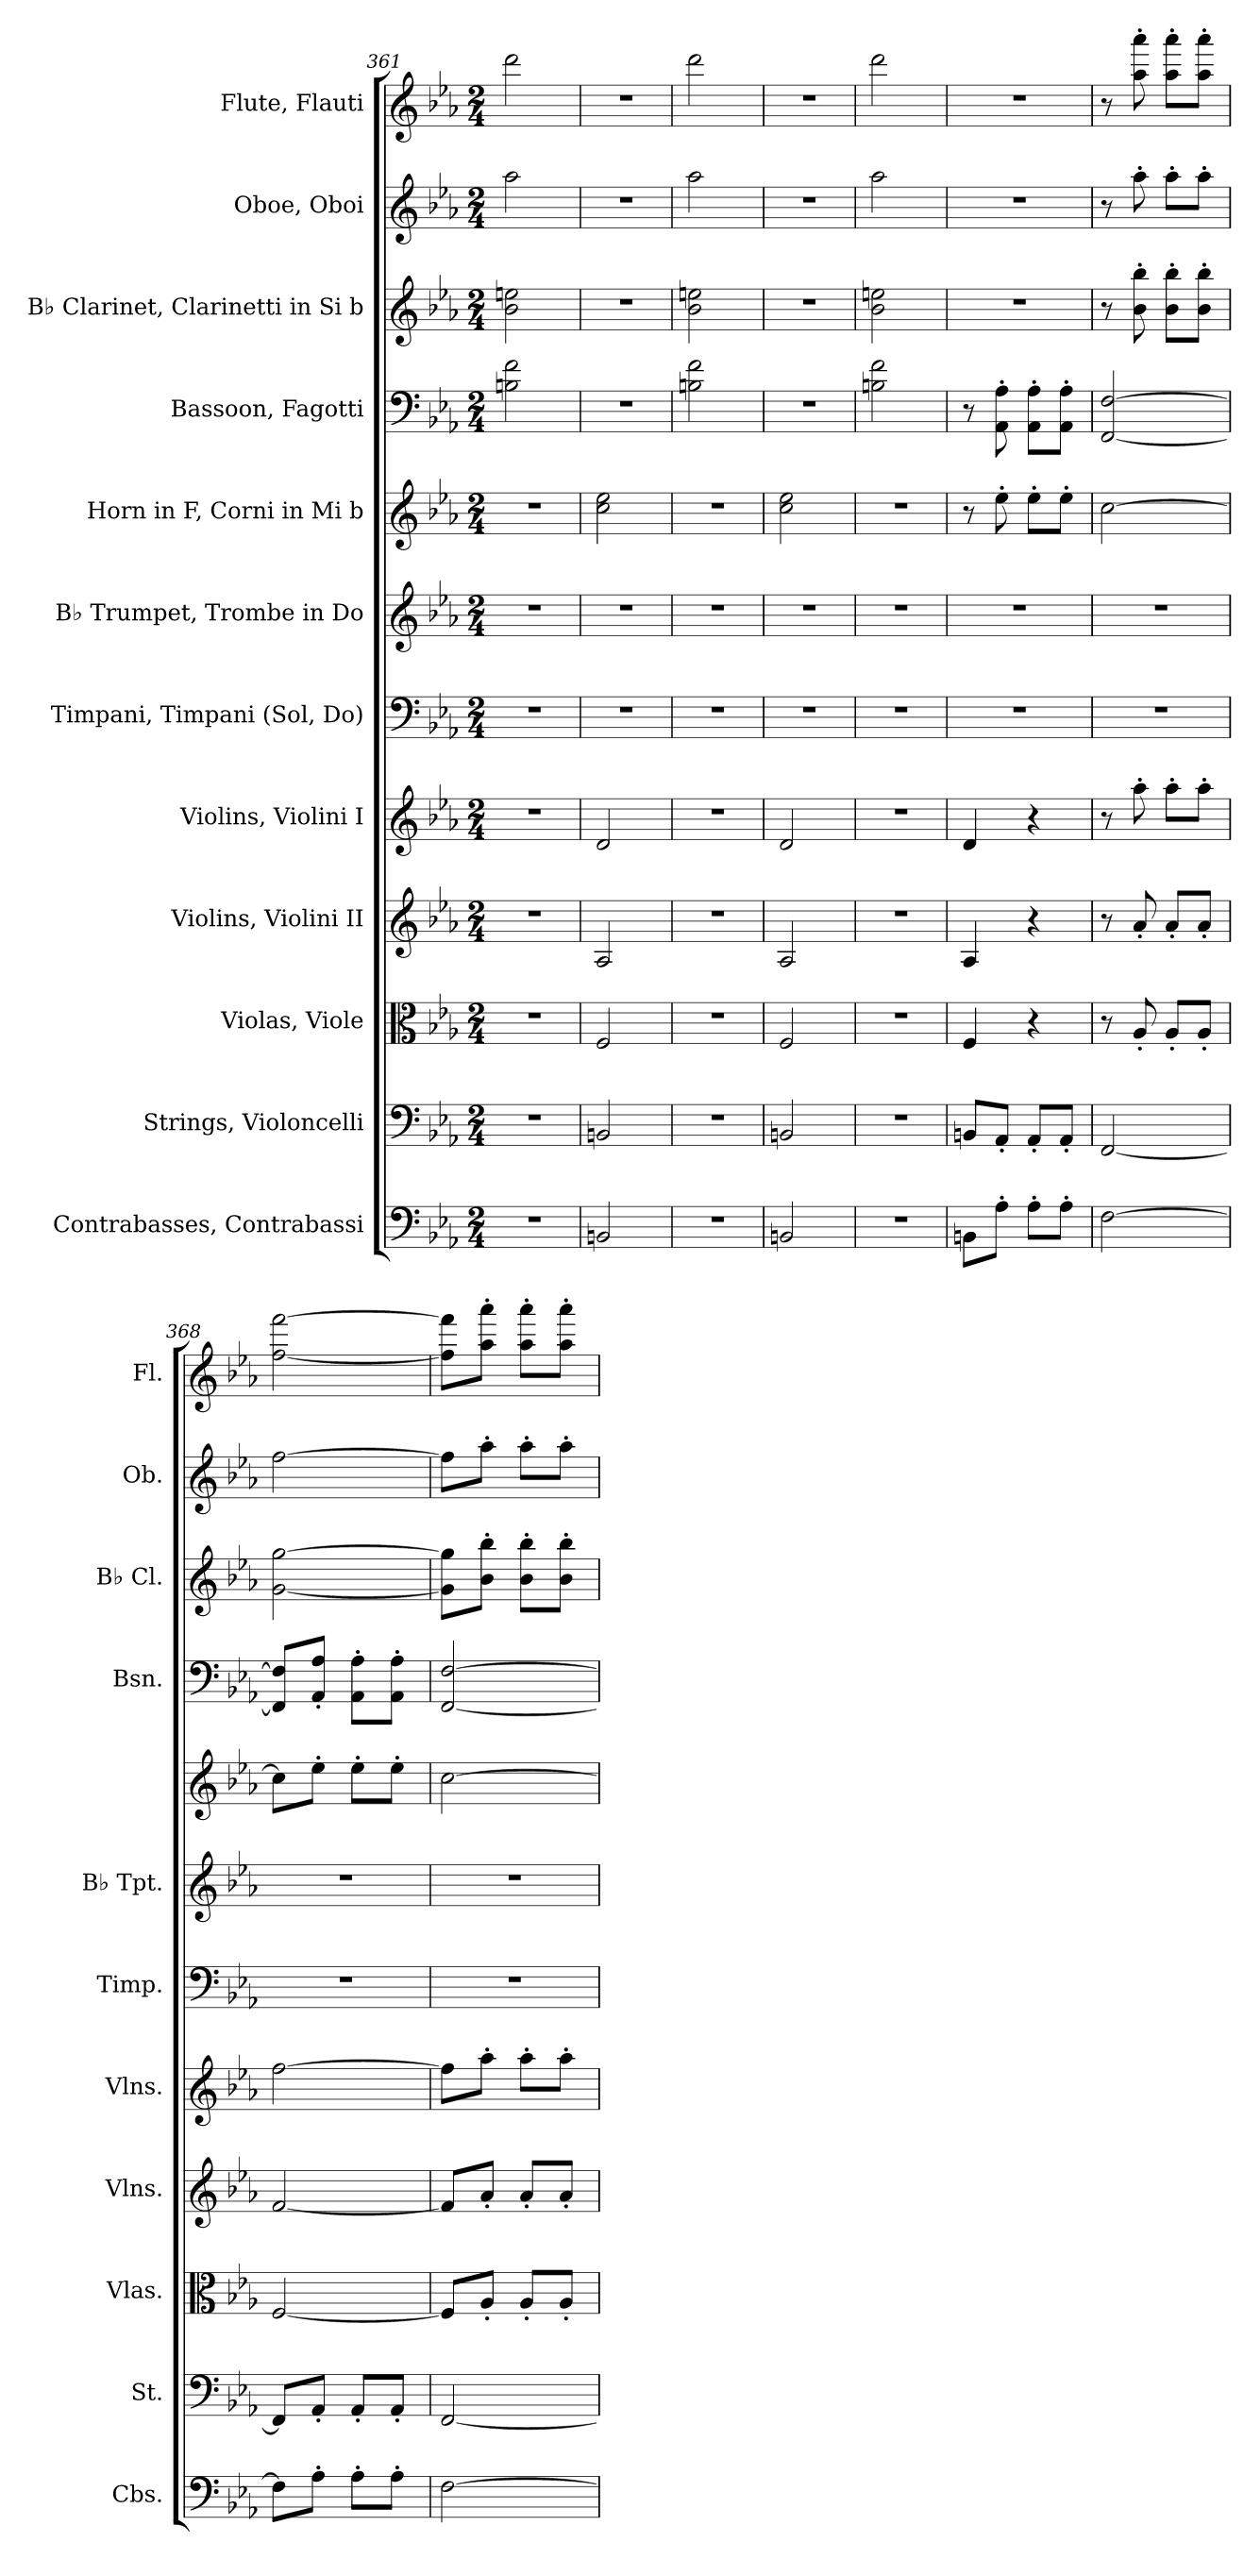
**kern	**kern	**kern	**kern	**kern	**kern	**kern	**kern	**kern	**kern	**kern	**kern
*part12	*part11	*part10	*part9	*part8	*part7	*part6	*part5	*part4	*part3	*part2	*part1
*staff12	*staff11	*staff10	*staff9	*staff8	*staff7	*staff6	*staff5	*staff4	*staff3	*staff2	*staff1
*I"Contrabasses, Contrabassi	*I"Strings, Violoncelli	*I"Violas, Viole	*I"Violins, Violini II	*I"Violins, Violini I	*I"Timpani, Timpani (Sol, Do)	*I"B♭ Trumpet, Trombe in Do	*I"Horn in F, Corni in Mi b	*I"Bassoon, Fagotti	*I"B♭ Clarinet, Clarinetti in Si b	*I"Oboe, Oboi	*I"Flute, Flauti
*I'Cbs.	*I'St.	*I'Vlas.	*I'Vlns.	*I'Vlns.	*I'Timp.	*I'B♭ Tpt.	*	*I'Bsn.	*I'B♭ Cl.	*I'Ob.	*I'Fl.
*clefF4	*clefF4	*clefC3	*clefG2	*clefG2	*clefF4	*clefG2	*clefG2	*clefF4	*clefG2	*clefG2	*clefG2
*ITrd7c12	*	*	*	*	*	*ITrd1c2	*ITrd4c7	*	*ITrd1c2	*	*
*k[b-e-a-]	*k[b-e-a-]	*k[b-e-a-]	*k[b-e-a-]	*k[b-e-a-]	*k[b-e-a-]	*k[b-e-a-d-g-]	*k[b-e-a-d-]	*k[b-e-a-]	*k[b-e-a-d-g-]	*k[b-e-a-]	*k[b-e-a-]
*M2/4	*M2/4	*M2/4	*M2/4	*M2/4	*M2/4	*M2/4	*M2/4	*M2/4	*M2/4	*M2/4	*M2/4
=361	=361	=361	=361	=361	=361	=361	=361	=361	=361	=361	=361
2r	2r	2r	2r	2r	2r	2r	2r	2Bn\ 2f\	2a-\ 2ddn\	2aa-\	2ddd\
=362	=362	=362	=362	=362	=362	=362	=362	=362	=362	=362	=362
2BBBn/	2BBn/	2F/	2A-/	2d/	2r	2r	2f\ 2a-\	2r	2r	2r	2r
=363	=363	=363	=363	=363	=363	=363	=363	=363	=363	=363	=363
2r	2r	2r	2r	2r	2r	2r	2r	2Bn\ 2f\	2a-\ 2ddn\	2aa-\	2ddd\
=364	=364	=364	=364	=364	=364	=364	=364	=364	=364	=364	=364
2BBBn/	2BBn/	2F/	2A-/	2d/	2r	2r	2f\ 2a-\	2r	2r	2r	2r
=365	=365	=365	=365	=365	=365	=365	=365	=365	=365	=365	=365
2r	2r	2r	2r	2r	2r	2r	2r	2Bn\ 2f\	2a-\ 2ddn\	2aa-\	2ddd\
=366	=366	=366	=366	=366	=366	=366	=366	=366	=366	=366	=366
*	*	*	*	*	*	*	*	*	*	*	*MM163
8BBBn\L	8BBn/L	4F/	4A-/	4d/	2r	2r	8r	8r	2r	2r	2r
8AA-'\J	8AA-'/J	.	.	.	.	.	8a-'\	8AA-\' 8A-\'	.	.	.
8AA-'\L	8AA-'/L	4r	4r	4r	.	.	8a-'\L	8AA-\' 8A-\'L	.	.	.
8AA-'\J	8AA-'/J	.	.	.	.	.	8a-'\J	8AA-\' 8A-\'J	.	.	.
=367	=367	=367	=367	=367	=367	=367	=367	=367	=367	=367	=367
*	*	*	*	*	*	*	*	*	*	*	*MM166
[2FF\	[2FF/	8r	8r	8r	2r	2r	[2f\	[2FF/ [2F/	8r	8r	8r
.	.	8A-'/	8a-'/	8aa-'\	.	.	.	.	8a-\' 8aa-\'	8aa-'\	8aa-\' 8aaa-\'
.	.	8A-'/L	8a-'/L	8aa-'\L	.	.	.	.	8a-\' 8aa-\'L	8aa-'\L	8aa-\' 8aaa-\'L
.	.	8A-'/J	8a-'/J	8aa-'\J	.	.	.	.	8a-\' 8aa-\'J	8aa-'\J	8aa-\' 8aaa-\'J
=368	=368	=368	=368	=368	=368	=368	=368	=368	=368	=368	=368
*	*	*	*	*	*	*	*	*	*	*	*MM170
8FF\L]	8FF/L]	[2F/	[2f/	[2ff\	2r	2r	8f\L]	8FF/] 8F/]L	[2f\ [2ff\	[2ff\	[2ff\ [2fff\
8AA-'\J	8AA-'/J	.	.	.	.	.	8a-'\J	8AA-/' 8A-/'J	.	.	.
8AA-'\L	8AA-'/L	.	.	.	.	.	8a-'\L	8AA-\' 8A-\'L	.	.	.
8AA-'\J	8AA-'/J	.	.	.	.	.	8a-'\J	8AA-\' 8A-\'J	.	.	.
!!LO:PB:g=z
=369	=369	=369	=369	=369	=369	=369	=369	=369	=369	=369	=369
*	*	*	*	*	*	*	*	*	*	*	*MM175
[2FF\	[2FF/	8F/L]	8f/L]	8ff\L]	2r	2r	[2f\	[2FF/ [2F/	8f\] 8ff\]L	8ff\L]	8ff\] 8fff\]L
.	.	8A-'/J	8a-'/J	8aa-'\J	.	.	.	.	8a-\' 8aa-\'J	8aa-'\J	8aa-\' 8aaa-\'J
.	.	8A-'/L	8a-'/L	8aa-'\L	.	.	.	.	8a-\' 8aa-\'L	8aa-'\L	8aa-\' 8aaa-\'L
.	.	8A-'/J	8a-'/J	8aa-'\J	.	.	.	.	8a-\' 8aa-\'J	8aa-'\J	8aa-\' 8aaa-\'J
=	=	=	=	=	=	=	=	=	=	=	=
*-	*-	*-	*-	*-	*-	*-	*-	*-	*-	*-	*-
